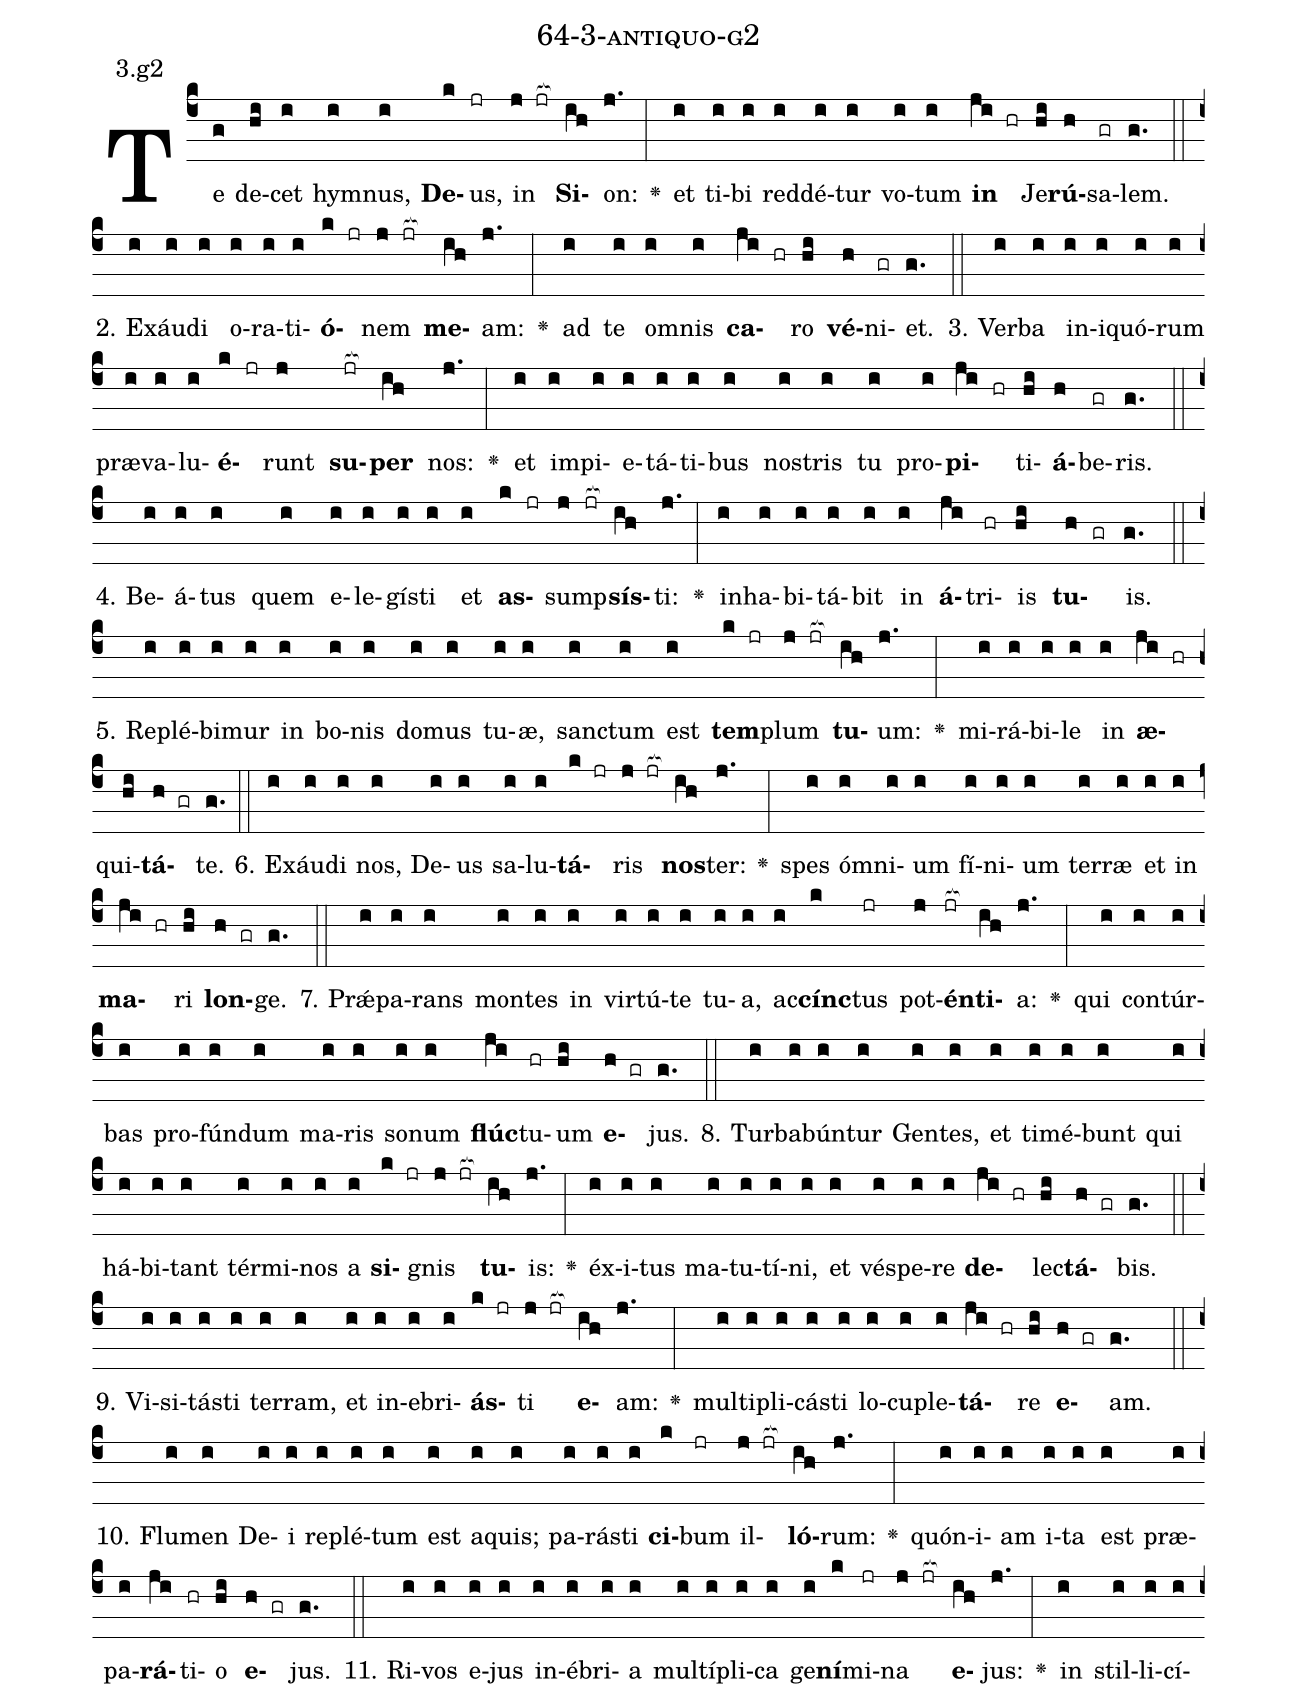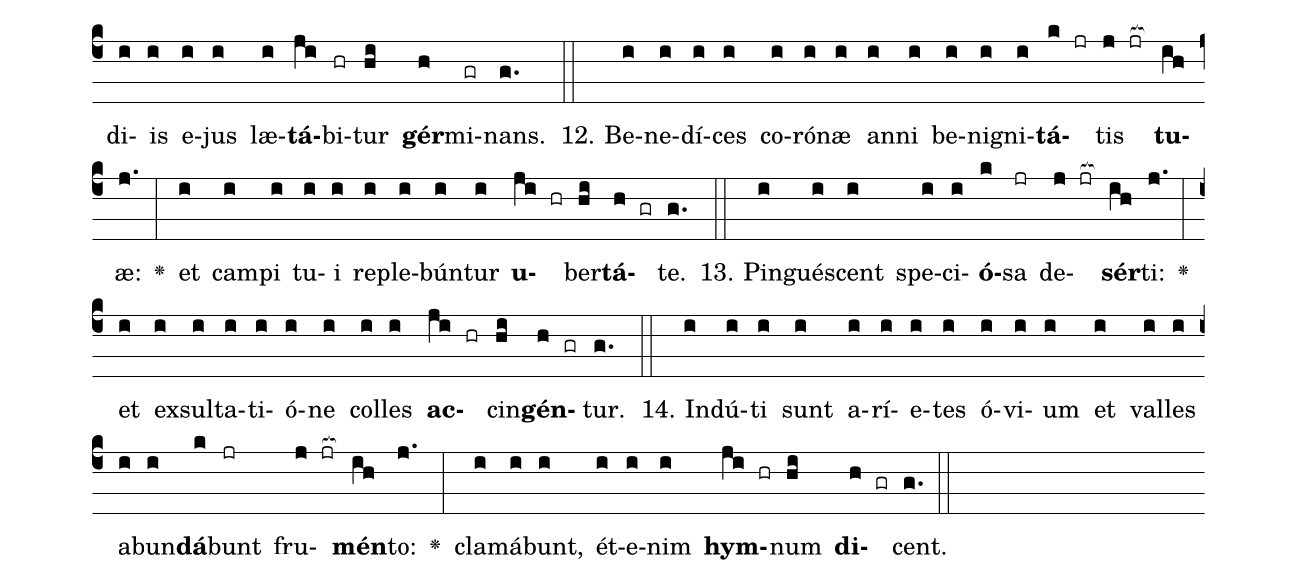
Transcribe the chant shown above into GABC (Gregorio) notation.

name: 64-3-antiquo-g2;
annotation: 3.g2;
%%
(c4)Te(g) de(hi)cet(i) hym(i)nus,(i) <b>De</b>(k)us,(jr) in(j jr[ocb:1{]) <b>Si</b>(ih[ocb:0}])on:(j.) <v>\greheightstar</v>(:) et(i) ti(i)bi(i) red(i)dé(i)tur(i) vo(i)tum(i) <b>in</b>(ji hr) Je(hi)<b>rú</b>(h)sa(gr)lem.(g.) (::)
2. Ex(i)áu(i)di(i) o(i)ra(i)ti(i)<b>ó</b>(k jr)nem(j jr[ocb:1{]) <b>me</b>(ih[ocb:0}])am:(j.) <v>\greheightstar</v>(:) ad(i) te(i) om(i)nis(i) <b>ca</b>(ji hr)ro(hi) <b>vé</b>(h)ni(gr)et.(g.) (::)
3. Ver(i)ba(i) in(i)i(i)quó(i)rum(i) præ(i)va(i)lu(i)<b>é</b>(k jr)runt(j) <b>su</b>(jr[ocb:1{])<b>per</b>(ih[ocb:0}]) nos:(j.) <v>\greheightstar</v>(:) et(i) im(i)pi(i)e(i)tá(i)ti(i)bus(i) nos(i)tris(i) tu(i) pro(i)<b>pi</b>(ji hr)ti(hi)<b>á</b>(h)be(gr)ris.(g.) (::)
4. Be(i)á(i)tus(i) quem(i) e(i)le(i)gís(i)ti(i) et(i) <b>as</b>(k jr)sump(j jr[ocb:1{])<b>sís</b>(ih[ocb:0}])ti:(j.) <v>\greheightstar</v>(:) in(i)ha(i)bi(i)tá(i)bit(i) in(i) <b>á</b>(ji)tri(hr)is(hi) <b>tu</b>(h gr)is.(g.) (::)
5. Re(i)plé(i)bi(i)mur(i) in(i) bo(i)nis(i) do(i)mus(i) tu(i)æ,(i) sanc(i)tum(i) est(i) <b>tem</b>(k jr)plum(j jr[ocb:1{]) <b>tu</b>(ih[ocb:0}])um:(j.) <v>\greheightstar</v>(:) mi(i)rá(i)bi(i)le(i) in(i) <b>æ</b>(ji hr)qui(hi)<b>tá</b>(h gr)te.(g.) (::)
6. Ex(i)áu(i)di(i) nos,(i) De(i)us(i) sa(i)lu(i)<b>tá</b>(k jr)ris(j jr[ocb:1{]) <b>nos</b>(ih[ocb:0}])ter:(j.) <v>\greheightstar</v>(:) spes(i) óm(i)ni(i)um(i) fí(i)ni(i)um(i) ter(i)ræ(i) et(i) in(i) <b>ma</b>(ji hr)ri(hi) <b>lon</b>(h gr)ge.(g.) (::)
7. Prǽ(i)pa(i)rans(i) mon(i)tes(i) in(i) vir(i)tú(i)te(i) tu(i)a,(i) ac(i)<b>cínc</b>(k)tus(jr) pot(j)<b>én</b>(jr[ocb:1{])<b>ti</b>(ih[ocb:0}])a:(j.) <v>\greheightstar</v>(:) qui(i) con(i)túr(i)bas(i) pro(i)fún(i)dum(i) ma(i)ris(i) so(i)num(i) <b>flúc</b>(ji)tu(hr)um(hi) <b>e</b>(h gr)jus.(g.) (::)
8. Tur(i)ba(i)bún(i)tur(i) Gen(i)tes,(i) et(i) ti(i)mé(i)bunt(i) qui(i) há(i)bi(i)tant(i) tér(i)mi(i)nos(i) a(i) <b>si</b>(k jr)gnis(j jr[ocb:1{]) <b>tu</b>(ih[ocb:0}])is:(j.) <v>\greheightstar</v>(:) éx(i)i(i)tus(i) ma(i)tu(i)tí(i)ni,(i) et(i) vés(i)pe(i)re(i) <b>de</b>(ji hr)lec(hi)<b>tá</b>(h gr)bis.(g.) (::)
9. Vi(i)si(i)tás(i)ti(i) ter(i)ram,(i) et(i) in(i)e(i)bri(i)<b>ás</b>(k jr)ti(j jr[ocb:1{]) <b>e</b>(ih[ocb:0}])am:(j.) <v>\greheightstar</v>(:) mul(i)ti(i)pli(i)cás(i)ti(i) lo(i)cu(i)ple(i)<b>tá</b>(ji hr)re(hi) <b>e</b>(h gr)am.(g.) (::)
10. Flu(i)men(i) De(i)i(i) re(i)plé(i)tum(i) est(i) a(i)quis;(i) pa(i)rás(i)ti(i) <b>ci</b>(k)bum(jr) il(j jr[ocb:1{])<b>ló</b>(ih[ocb:0}])rum:(j.) <v>\greheightstar</v>(:) quón(i)i(i)am(i) i(i)ta(i) est(i) præ(i)pa(i)<b>rá</b>(ji)ti(hr)o(hi) <b>e</b>(h gr)jus.(g.) (::)
11. Ri(i)vos(i) e(i)jus(i) in(i)é(i)bri(i)a(i) mul(i)tí(i)pli(i)ca(i) ge(i)<b>ní</b>(k)mi(jr)na(j jr[ocb:1{]) <b>e</b>(ih[ocb:0}])jus:(j.) <v>\greheightstar</v>(:) in(i) stil(i)li(i)cí(i)di(i)is(i) e(i)jus(i) læ(i)<b>tá</b>(ji)bi(hr)tur(hi) <b>gér</b>(h)mi(gr)nans.(g.) (::)
12. Be(i)ne(i)dí(i)ces(i) co(i)ró(i)næ(i) an(i)ni(i) be(i)ni(i)gni(i)<b>tá</b>(k jr)tis(j jr[ocb:1{]) <b>tu</b>(ih[ocb:0}])æ:(j.) <v>\greheightstar</v>(:) et(i) cam(i)pi(i) tu(i)i(i) re(i)ple(i)bún(i)tur(i) <b>u</b>(ji hr)ber(hi)<b>tá</b>(h gr)te.(g.) (::)
13. Pin(i)gué(i)scent(i) spe(i)ci(i)<b>ó</b>(k)sa(jr) de(j jr[ocb:1{])<b>sér</b>(ih[ocb:0}])ti:(j.) <v>\greheightstar</v>(:) et(i) ex(i)sul(i)ta(i)ti(i)ó(i)ne(i) col(i)les(i) <b>ac</b>(ji hr)cin(hi)<b>gén</b>(h gr)tur.(g.) (::)
14. Ind(i)ú(i)ti(i) sunt(i) a(i)rí(i)e(i)tes(i) ó(i)vi(i)um(i) et(i) val(i)les(i) ab(i)un(i)<b>dá</b>(k)bunt(jr) fru(j jr[ocb:1{])<b>mén</b>(ih[ocb:0}])to:(j.) <v>\greheightstar</v>(:) cla(i)má(i)bunt,(i) ét(i)e(i)nim(i) <b>hym</b>(ji hr)num(hi) <b>di</b>(h gr)cent.(g.) (::)
